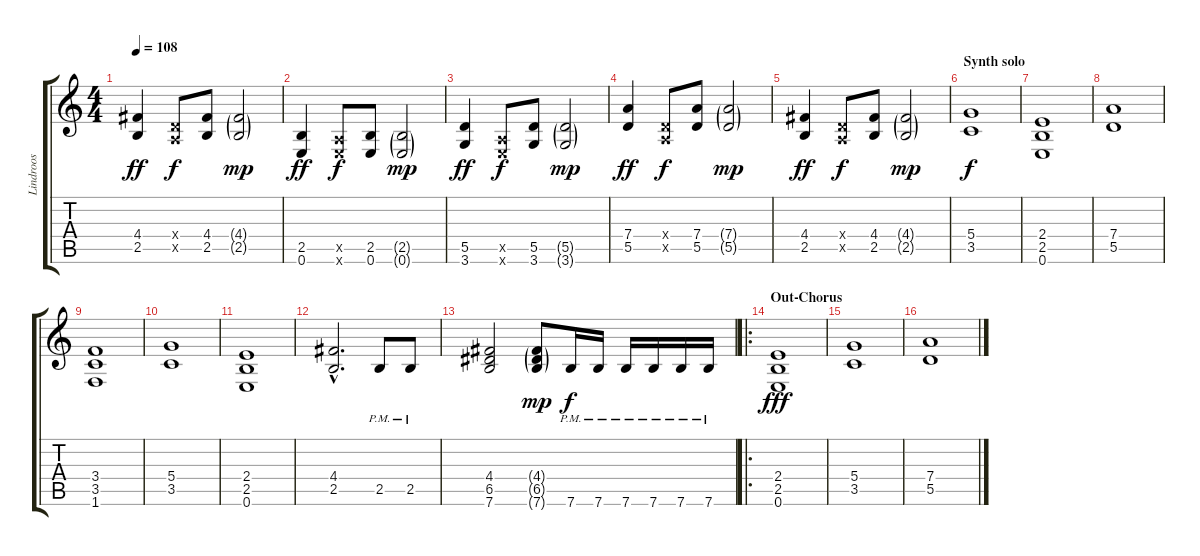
\track ("Lindroos" "Lindroos") {instrument distortionguitar}
\staff {score tabs}
\tuning (E4 B3 G3 D3 A2 E2) {hide}
\ts (4 4)
\tempo 108
\clef g2
\ks c
(4.4 2.5).4{dy ff} (0.4{x} 0.5{x}).8{dy f} (4.4 2.5).8 (4.4{g} 2.5{g}).2{dy mp} |
(2.5 0.6).4{dy ff} (0.5{x} 0.6{x}).8{dy f} (2.5 0.6).8 (2.5{g} 0.6{g}).2{dy mp} |
(5.5 3.6).4{dy ff} (0.5{x} 0.6{x}).8{dy f} (5.5 3.6).8 (5.5{g} 3.6{g}).2{dy mp} |
(7.4 5.5).4{dy ff} (0.4{x} 0.5{x}).8{dy f} (7.4 5.5).8 (7.4{g} 5.5{g}).2{dy mp} |
(4.4 2.5).4{dy ff} (0.4{x} 0.5{x}).8{dy f} (4.4 2.5).8 (4.4{g} 2.5{g}).2{dy mp} |
\section ("" "Synth solo")
(5.4 3.5).1{dy f} |
(2.4 2.5 0.6).1 |
(7.4 5.5).1 |
(3.4 3.5 1.6).1 |
(5.4 3.5).1 |
(2.4 2.5 0.6).1 |
(4.4{hac} 2.5{hac}).2{d} 2.5{pm}.8 2.5{pm}.8 |
(4.4 6.5 7.6).2 (4.4{g} 6.5{g} 7.6{g}).8{dy mp} 7.6{pm}.16{dy f} 7.6{pm}.16 7.6{pm}.16 7.6{pm}.16 7.6{pm}.16 7.6{pm}.16 |
\ro
\section ("" "Out-Chorus")
(2.4 2.5 0.6).1{dy fff} |
(5.4 3.5).1 |
(7.4 5.5).1
